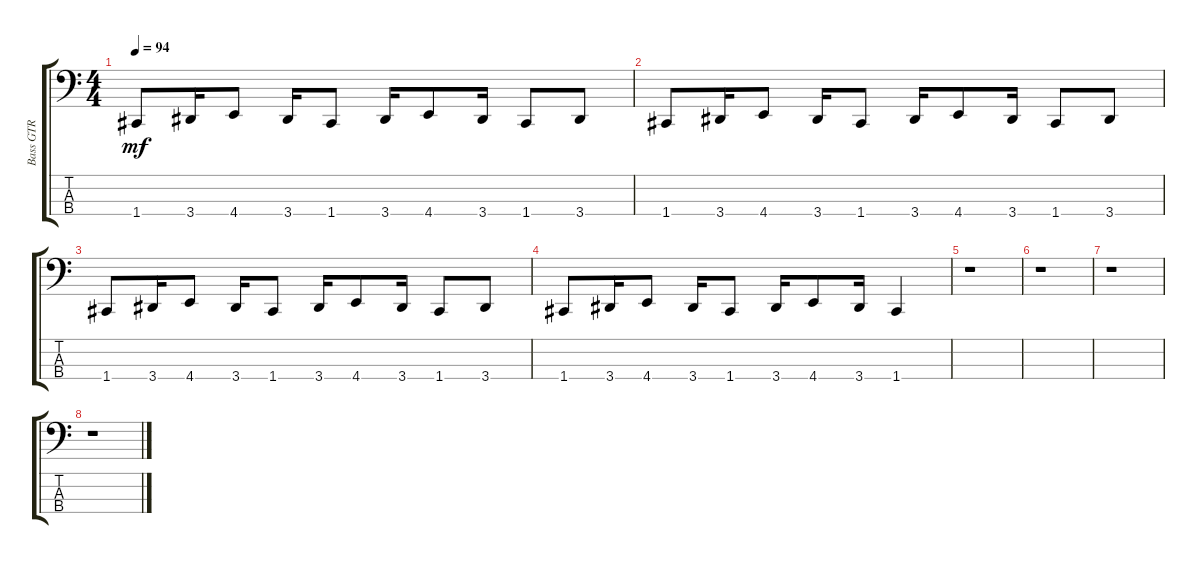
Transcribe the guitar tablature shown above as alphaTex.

\track ("Bass GTR" "Bass GTR") {instrument electricbassfinger}
\staff {score tabs}
\tuning (F2 C2 G1 C1) {hide}
\ts (4 4)
\tempo 94
\clef f4
\ks aminor
1.4.8{dy mf} 3.4.16 4.4.8 3.4.16 1.4.8 3.4.16 4.4.8 3.4.16 1.4.8 3.4.8 |
1.4.8 3.4.16 4.4.8 3.4.16 1.4.8 3.4.16 4.4.8 3.4.16 1.4.8 3.4.8 |
1.4.8 3.4.16 4.4.8 3.4.16 1.4.8 3.4.16 4.4.8 3.4.16 1.4.8 3.4.8 |
1.4.8 3.4.16 4.4.8 3.4.16 1.4.8 3.4.16 4.4.8 3.4.16 1.4.4 |
r.1 |
r.1 |
r.1 |
r.1
